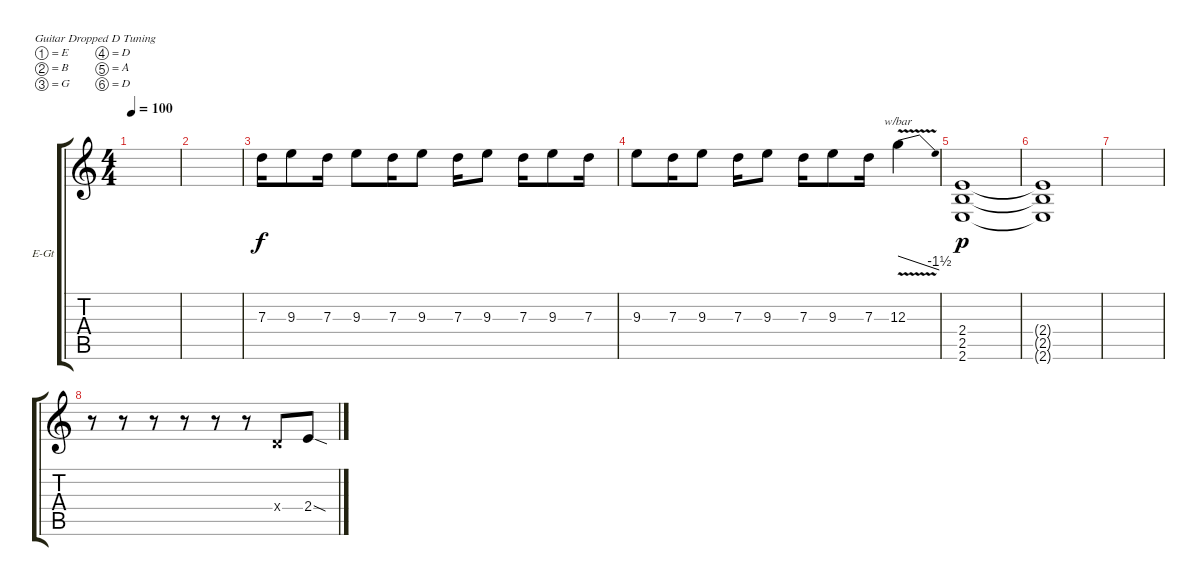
\defaultSystemsLayout 4
\bracketExtendMode groupsimilarinstruments
\firstSystemTrackNameOrientation horizontal
\otherSystemsTrackNameOrientation horizontal
\track ("Slaid Guitar" "E-Gt") {instrument overdrivenguitar}
\staff {score tabs}
\tuning (E4 B3 G3 D3 A2 D2)
\ts (4 4)
\tempo 100
\clef g2
\ks c
|
|
7.3.16 9.3.8 7.3.16 9.3.8 7.3.16 9.3.8 7.3.16 9.3.8 7.3.16 9.3.8 7.3.16 |
9.3.8 7.3.16 9.3.8 7.3.16 9.3.8 7.3.16 9.3.8 7.3.16 12.3{v}.4{tbe (dive default 50.4 0 59.4 -6) dy f} |
(2.6 2.5 2.4).1{dy p} |
(2.6{t} 2.5{t} 2.4{t}).1 |
|
r.8 r.8 r.8 r.8 r.8 r.8 0.4{x}.8 2.4{sod}.8
